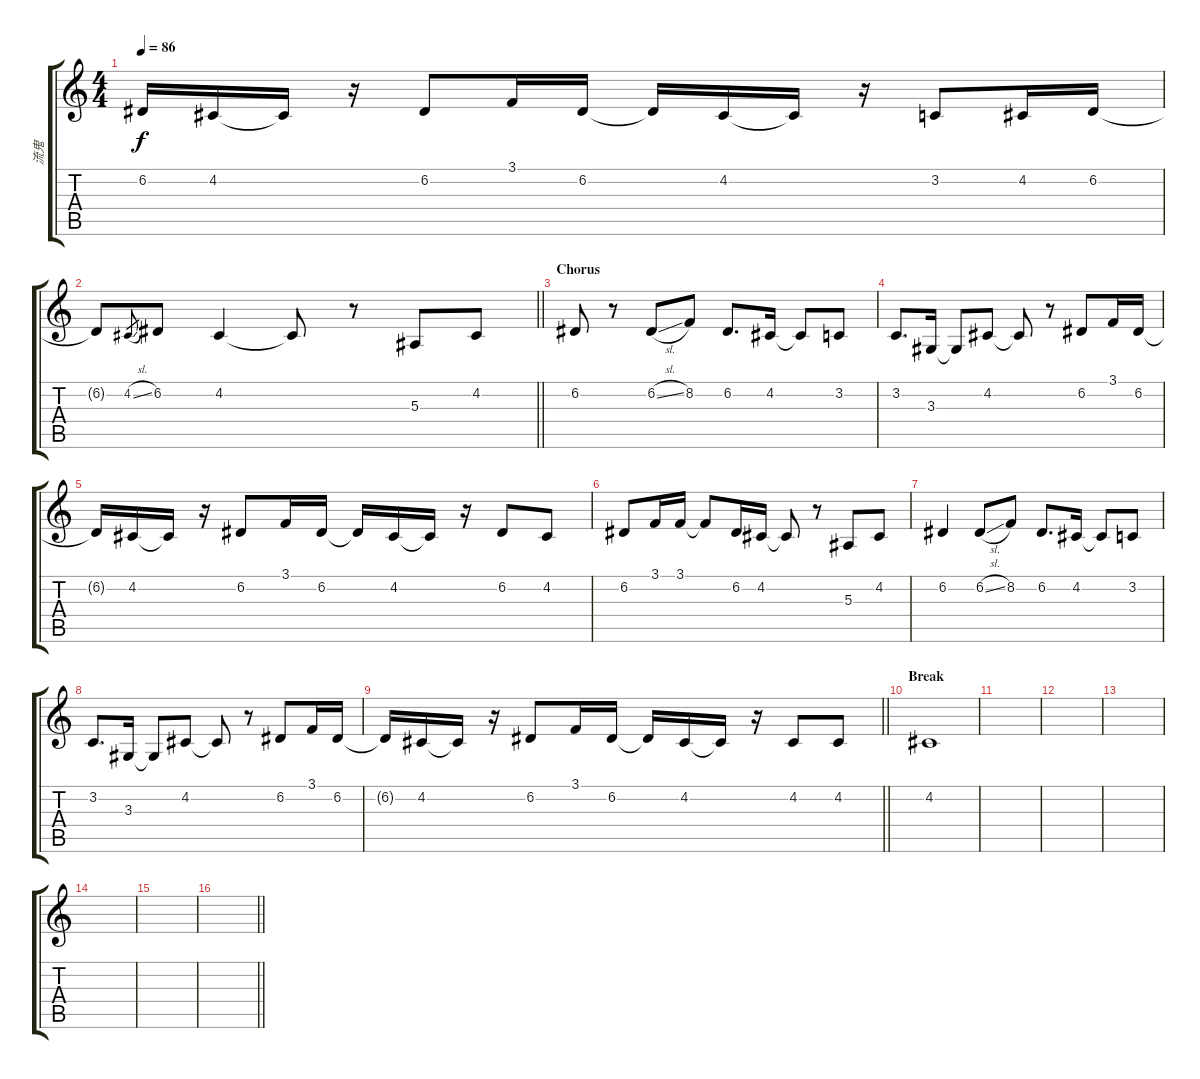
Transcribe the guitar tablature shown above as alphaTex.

\track ("流鬼" "流鬼") {instrument lead6voice}
\staff {score tabs}
\tuning (D4 A3 F3 C3 G2 D2) {hide}
\ts (4 4)
\tempo 86
\clef g2
\ks c
6.2{t}.16{dy f} 4.2.16 4.2{t}.16 r.16 6.2.8 3.1.16 6.2.16 6.2{t}.16 4.2.16 4.2{t}.16 r.16 3.2.8 4.2.16 6.2.16 |
\barLineRight lightlight
6.2{t}.8 4.2{sl}.8{gr} 6.2.8 4.2.4 4.2{t}.8 r.8 5.3.8 4.2.8 |
\section ("" "Chorus")
6.2.8 r.8 6.2{sl}.8 8.2.8 6.2.8{d} 4.2.16 4.2{t}.8 3.2.8 |
3.2.8{d} 3.3.16 3.3{t}.8 4.2.8 4.2{t}.8 r.8 6.2.8 3.1.16 6.2.16 |
6.2{t}.16 4.2.16 4.2{t}.16 r.16 6.2.8 3.1.16 6.2.16 6.2{t}.16 4.2.16 4.2{t}.16 r.16 6.2.8 4.2.8 |
6.2.8 3.1.16 3.1.16 3.1{t}.8 6.2.16 4.2.16 4.2{t}.8 r.8 5.3.8 4.2.8 |
6.2.4 6.2{sl}.8 8.2.8 6.2.8{d} 4.2.16 4.2{t}.8 3.2.8 |
3.2.8{d} 3.3.16 3.3{t}.8 4.2.8 4.2{t}.8 r.8 6.2.8 3.1.16 6.2.16 |
\barLineRight lightlight
6.2{t}.16 4.2.16 4.2{t}.16 r.16 6.2.8 3.1.16 6.2.16 6.2{t}.16 4.2.16 4.2{t}.16 r.16 4.2.8 4.2.8 |
\section ("" "Break")
4.2.1 |
|
|
|
|
|
\barLineRight lightlight
